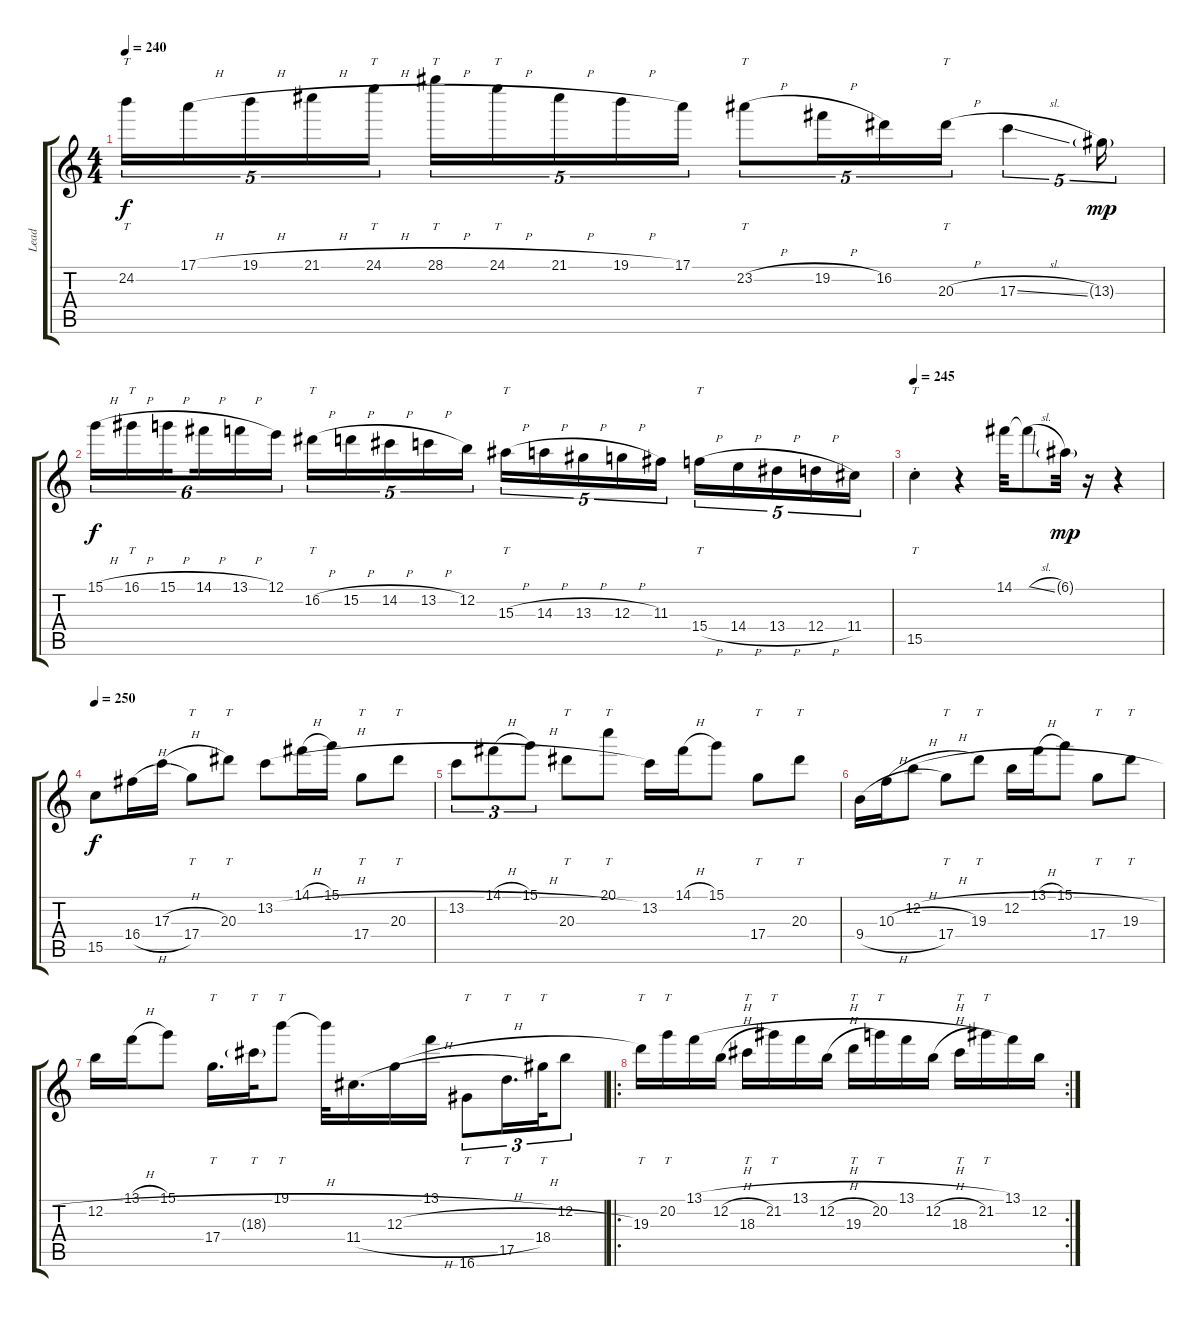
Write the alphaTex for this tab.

\track ("Lead" "Lead") {instrument distortionguitar}
\staff {score tabs}
\tuning (E4 B3 G3 D3 A2 E2) {hide}
\ts (4 4)
\tempo 240
\clef g2
\ks c
24.2.16{tt tu (5 4) dy f} 17.1{h}.16{tu (5 4)} 19.1{h}.16{tu (5 4)} 21.1{h}.16{tu (5 4)} 24.1{h}.16{tt tu (5 4)} 28.1{h}.16{tt tu (5 4)} 24.1{h}.16{tt tu (5 4)} 21.1{h}.16{tu (5 4)} 19.1{h}.16{tu (5 4)} 17.1.16{tu (5 4)} 23.2{h}.8{tt tu (5 4)} 19.2{h}.16{tu (5 4)} 16.2.16{tu (5 4)} 20.3{h}.16{tt tu (5 4)} 17.3{sl}.4{tu (5 4)} 13.3{g}.16{tu (5 4) dy mp} |
15.1{h}.16{tu (6 4) dy f} 16.1{h}.16{tt tu (6 4)} 15.1{h}.16{tu (6 4) beam splitsecondary} 14.1{h}.16{tu (6 4)} 13.1{h}.16{tu (6 4)} 12.1.16{tu (6 4)} 16.2{h}.16{tt tu (5 4)} 15.2{h}.16{tu (5 4)} 14.2{h}.16{tu (5 4)} 13.2{h}.16{tu (5 4)} 12.2.16{tu (5 4)} 15.3{h}.16{tt tu (5 4)} 14.3{h}.16{tu (5 4)} 13.3{h}.16{tu (5 4)} 12.3{h}.16{tu (5 4)} 11.3.16{tu (5 4)} 15.4{h}.16{tt tu (5 4)} 14.4{h}.16{tu (5 4)} 13.4{h}.16{tu (5 4)} 12.4{h}.16{tu (5 4)} 11.4.16{tu (5 4)} |
\tempo 245
15.5{st}.4{tt} r.4 14.1.32 14.1{sl t}.8 6.1{g}.32{dy mp} r.16 r.4 |
\tempo 250
15.5.8{dy f} 16.4{h}.16 17.3{h}.16 17.4.8{tt} 20.3.8{tt} 13.2{h}.8 14.1{h}.16 15.1.16 17.4.8{tt} 20.3.8{tt} |
13.2{h}.8{tu (3 2)} 14.1{h}.8{tu (3 2)} 15.1.8{tu (3 2)} 20.3.8{tt} 20.1.8{tt} 13.2.16 14.1{h}.16 15.1.8 17.4.8{tt} 20.3.8{tt} |
9.4{h}.16 10.3{h}.16 12.2{h}.8 17.4.8{tt} 19.3.8{tt} 12.2{h}.16 13.1{h}.16 15.1.8 17.4.8{tt} 19.3.8{tt} |
12.2{h}.16 13.1{h}.16 15.1.8 17.4.16{tt d} 18.3{g}.32{tt} 19.1.8{tt} 19.1{t}.32 11.4{h}.16{d} 12.3{h}.16 13.1.16 16.6.8{tt tu (3 2)} 17.5.16{tt d tu (3 2)} 18.4.32{tt tu (3 2)} 12.2.8{tu (3 2)} |
\ro
\rc 2
19.3.16{tt} 20.2.16{tt} 13.1{h}.16 12.2{h}.16 18.3.16{tt} 21.2.16{tt} 13.1{h}.16 12.2{h}.16 19.3.16{tt} 20.2.16{tt} 13.1{h}.16 12.2{h}.16 18.3.16{tt} 21.2.16{tt} 13.1.16 12.2{h}.16
